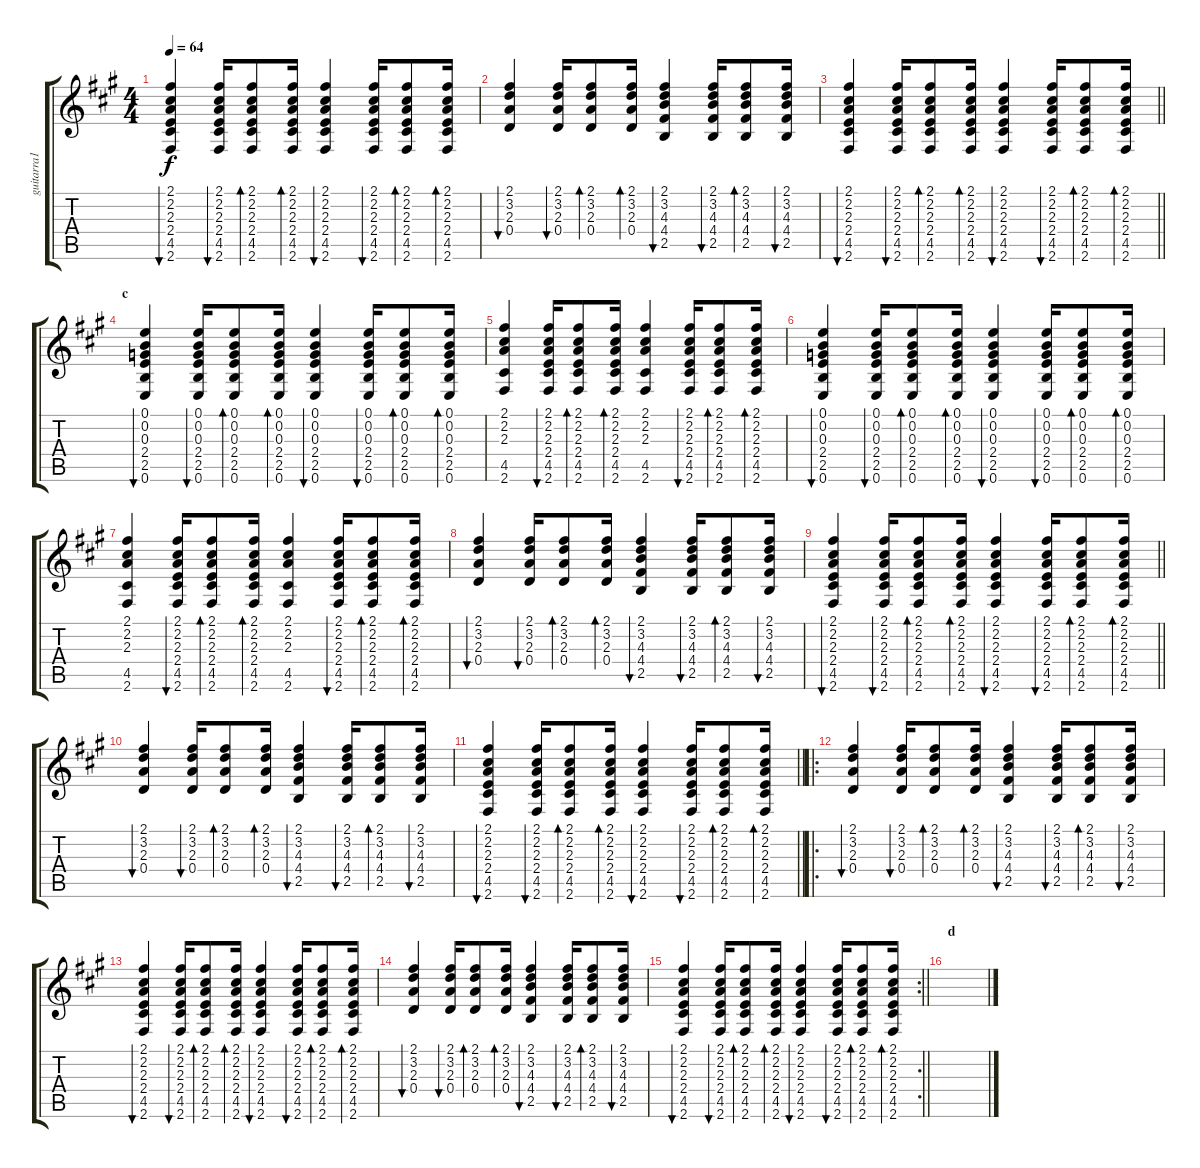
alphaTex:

\track ("guitarra1 palo" "guitarra1 ") {instrument acousticguitarsteel}
\staff {score tabs}
\tuning (E4 B3 G3 D3 A2 E2) {hide}
\ts (4 4)
\tempo 64
\clef g2
\ks a
(2.1 2.2 2.3 2.4 4.5 2.6).4{bu 60 dy f} (2.1 2.2 2.3 2.4 4.5 2.6).16{bu 60} (2.1 2.2 2.3 2.4 4.5 2.6).8{bd 60} (2.1 2.2 2.3 2.4 4.5 2.6).16{bd 60} (2.1 2.2 2.3 2.4 4.5 2.6).4{bu 60} (2.1 2.2 2.3 2.4 4.5 2.6).16{bu 60} (2.1 2.2 2.3 2.4 4.5 2.6).8{bd 60} (2.1 2.2 2.3 2.4 4.5 2.6).16{bd 60} |
(2.1 3.2 2.3 0.4).4{bu 60} (2.1 3.2 2.3 0.4).16{bu 60} (2.1 3.2 2.3 0.4).8{bd 60} (2.1 3.2 2.3 0.4).16{bd 60} (2.1 3.2 4.3 4.4 2.5).4{bu 60} (2.1 3.2 4.3 4.4 2.5).16{bu 60} (2.1 3.2 4.3 4.4 2.5).8{bd 60} (2.1 3.2 4.3 4.4 2.5).16{bu 60} |
\barLineRight lightlight
(2.1 2.2 2.3 2.4 4.5 2.6).4{bu 60} (2.1 2.2 2.3 2.4 4.5 2.6).16{bu 60} (2.1 2.2 2.3 2.4 4.5 2.6).8{bd 60} (2.1 2.2 2.3 2.4 4.5 2.6).16{bd 60} (2.1 2.2 2.3 2.4 4.5 2.6).4{bu 60} (2.1 2.2 2.3 2.4 4.5 2.6).16{bu 60} (2.1 2.2 2.3 2.4 4.5 2.6).8{bd 60} (2.1 2.2 2.3 2.4 4.5 2.6).16{bd 60} |
\section ("" "c")
(0.1 0.2 0.3 2.4 2.5 0.6).4{bu 60} (0.1 0.2 0.3 2.4 2.5 0.6).16{bu 60} (0.1 0.2 0.3 2.4 2.5 0.6).8{bd 60} (0.1 0.2 0.3 2.4 2.5 0.6).16{bd 60} (0.1 0.2 0.3 2.4 2.5 0.6).4{bu 60} (0.1 0.2 0.3 2.4 2.5 0.6).16{bu 60} (0.1 0.2 0.3 2.4 2.5 0.6).8{bd 60} (0.1 0.2 0.3 2.4 2.5 0.6).16{bd 60} |
(2.1 2.2 2.3 4.5 2.6).4 (2.1 2.2 2.3 2.4 4.5 2.6).16{bu 60} (2.1 2.2 2.3 2.4 4.5 2.6).8{bd 60} (2.1 2.2 2.3 2.4 4.5 2.6).16{bd 60} (2.1 2.2 2.3 4.5 2.6).4 (2.1 2.2 2.3 2.4 4.5 2.6).16{bu 60} (2.1 2.2 2.3 2.4 4.5 2.6).8{bd 60} (2.1 2.2 2.3 2.4 4.5 2.6).16{bd 60} |
(0.1 0.2 0.3 2.4 2.5 0.6).4{bu 60} (0.1 0.2 0.3 2.4 2.5 0.6).16{bu 60} (0.1 0.2 0.3 2.4 2.5 0.6).8{bd 60} (0.1 0.2 0.3 2.4 2.5 0.6).16{bd 60} (0.1 0.2 0.3 2.4 2.5 0.6).4{bu 60} (0.1 0.2 0.3 2.4 2.5 0.6).16{bu 60} (0.1 0.2 0.3 2.4 2.5 0.6).8{bd 60} (0.1 0.2 0.3 2.4 2.5 0.6).16{bd 60} |
(2.1 2.2 2.3 4.5 2.6).4 (2.1 2.2 2.3 2.4 4.5 2.6).16{bu 60} (2.1 2.2 2.3 2.4 4.5 2.6).8{bd 60} (2.1 2.2 2.3 2.4 4.5 2.6).16{bd 60} (2.1 2.2 2.3 4.5 2.6).4 (2.1 2.2 2.3 2.4 4.5 2.6).16{bu 60} (2.1 2.2 2.3 2.4 4.5 2.6).8{bd 60} (2.1 2.2 2.3 2.4 4.5 2.6).16{bd 60} |
(2.1 3.2 2.3 0.4).4{bu 60} (2.1 3.2 2.3 0.4).16{bu 60} (2.1 3.2 2.3 0.4).8{bd 60} (2.1 3.2 2.3 0.4).16{bd 60} (2.1 3.2 4.3 4.4 2.5).4{bu 60} (2.1 3.2 4.3 4.4 2.5).16{bu 60} (2.1 3.2 4.3 4.4 2.5).8{bd 60} (2.1 3.2 4.3 4.4 2.5).16{bu 60} |
\barLineRight lightlight
(2.1 2.2 2.3 2.4 4.5 2.6).4{bu 60} (2.1 2.2 2.3 2.4 4.5 2.6).16{bu 60} (2.1 2.2 2.3 2.4 4.5 2.6).8{bd 60} (2.1 2.2 2.3 2.4 4.5 2.6).16{bd 60} (2.1 2.2 2.3 2.4 4.5 2.6).4{bu 60} (2.1 2.2 2.3 2.4 4.5 2.6).16{bu 60} (2.1 2.2 2.3 2.4 4.5 2.6).8{bd 60} (2.1 2.2 2.3 2.4 4.5 2.6).16{bd 60} |
(2.1 3.2 2.3 0.4).4{bu 60} (2.1 3.2 2.3 0.4).16{bu 60} (2.1 3.2 2.3 0.4).8{bd 60} (2.1 3.2 2.3 0.4).16{bd 60} (2.1 3.2 4.3 4.4 2.5).4{bu 60} (2.1 3.2 4.3 4.4 2.5).16{bu 60} (2.1 3.2 4.3 4.4 2.5).8{bd 60} (2.1 3.2 4.3 4.4 2.5).16{bu 60} |
\barLineRight lightlight
(2.1 2.2 2.3 2.4 4.5 2.6).4{bu 60} (2.1 2.2 2.3 2.4 4.5 2.6).16{bu 60} (2.1 2.2 2.3 2.4 4.5 2.6).8{bd 60} (2.1 2.2 2.3 2.4 4.5 2.6).16{bd 60} (2.1 2.2 2.3 2.4 4.5 2.6).4{bu 60} (2.1 2.2 2.3 2.4 4.5 2.6).16{bu 60} (2.1 2.2 2.3 2.4 4.5 2.6).8{bd 60} (2.1 2.2 2.3 2.4 4.5 2.6).16{bd 60} |
\ro
(2.1 3.2 2.3 0.4).4{bu 60} (2.1 3.2 2.3 0.4).16{bu 60} (2.1 3.2 2.3 0.4).8{bd 60} (2.1 3.2 2.3 0.4).16{bd 60} (2.1 3.2 4.3 4.4 2.5).4{bu 60} (2.1 3.2 4.3 4.4 2.5).16{bu 60} (2.1 3.2 4.3 4.4 2.5).8{bd 60} (2.1 3.2 4.3 4.4 2.5).16{bu 60} |
(2.1 2.2 2.3 2.4 4.5 2.6).4{bu 60} (2.1 2.2 2.3 2.4 4.5 2.6).16{bu 60} (2.1 2.2 2.3 2.4 4.5 2.6).8{bd 60} (2.1 2.2 2.3 2.4 4.5 2.6).16{bd 60} (2.1 2.2 2.3 2.4 4.5 2.6).4{bu 60} (2.1 2.2 2.3 2.4 4.5 2.6).16{bu 60} (2.1 2.2 2.3 2.4 4.5 2.6).8{bd 60} (2.1 2.2 2.3 2.4 4.5 2.6).16{bd 60} |
(2.1 3.2 2.3 0.4).4{bu 60} (2.1 3.2 2.3 0.4).16{bu 60} (2.1 3.2 2.3 0.4).8{bd 60} (2.1 3.2 2.3 0.4).16{bd 60} (2.1 3.2 4.3 4.4 2.5).4{bu 60} (2.1 3.2 4.3 4.4 2.5).16{bu 60} (2.1 3.2 4.3 4.4 2.5).8{bd 60} (2.1 3.2 4.3 4.4 2.5).16{bu 60} |
\rc 2
\barLineRight lightlight
(2.1 2.2 2.3 2.4 4.5 2.6).4{bu 60} (2.1 2.2 2.3 2.4 4.5 2.6).16{bu 60} (2.1 2.2 2.3 2.4 4.5 2.6).8{bd 60} (2.1 2.2 2.3 2.4 4.5 2.6).16{bd 60} (2.1 2.2 2.3 2.4 4.5 2.6).4{bu 60} (2.1 2.2 2.3 2.4 4.5 2.6).16{bu 60} (2.1 2.2 2.3 2.4 4.5 2.6).8{bd 60} (2.1 2.2 2.3 2.4 4.5 2.6).16{bd 60} |
\section ("" "d")
